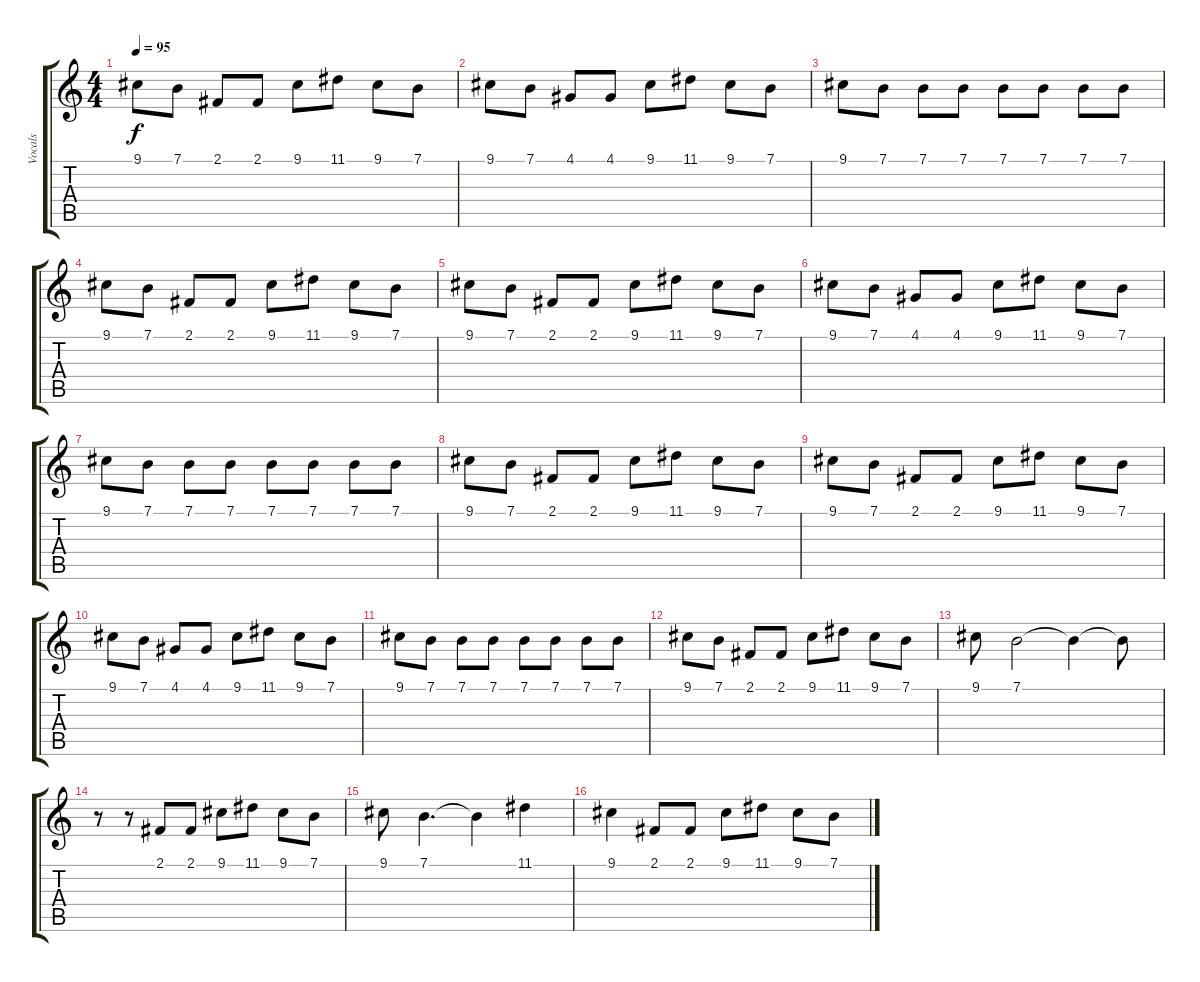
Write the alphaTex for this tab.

\track ("Vocals" "Vocals") {instrument tremolostrings}
\staff {score tabs}
\tuning (E4 B3 G3 D3 A2 E2) {hide}
\ts (4 4)
\tempo 95
\clef g2
\ks c
9.1.8{dy f} 7.1.8 2.1.8 2.1.8 9.1.8 11.1.8 9.1.8 7.1.8 |
9.1.8 7.1.8 4.1.8 4.1.8 9.1.8 11.1.8 9.1.8 7.1.8 |
9.1.8 7.1.8 7.1.8 7.1.8 7.1.8 7.1.8 7.1.8 7.1.8 |
9.1.8 7.1.8 2.1.8 2.1.8 9.1.8 11.1.8 9.1.8 7.1.8 |
9.1.8 7.1.8 2.1.8 2.1.8 9.1.8 11.1.8 9.1.8 7.1.8 |
9.1.8 7.1.8 4.1.8 4.1.8 9.1.8 11.1.8 9.1.8 7.1.8 |
9.1.8 7.1.8 7.1.8 7.1.8 7.1.8 7.1.8 7.1.8 7.1.8 |
9.1.8 7.1.8 2.1.8 2.1.8 9.1.8 11.1.8 9.1.8 7.1.8 |
9.1.8 7.1.8 2.1.8 2.1.8 9.1.8 11.1.8 9.1.8 7.1.8 |
9.1.8 7.1.8 4.1.8 4.1.8 9.1.8 11.1.8 9.1.8 7.1.8 |
9.1.8 7.1.8 7.1.8 7.1.8 7.1.8 7.1.8 7.1.8 7.1.8 |
9.1.8 7.1.8 2.1.8 2.1.8 9.1.8 11.1.8 9.1.8 7.1.8 |
9.1.8 7.1.2 7.1{t}.4 7.1{t}.8 |
r.8 r.8 2.1.8 2.1.8 9.1.8 11.1.8 9.1.8 7.1.8 |
9.1.8 7.1.4{d} 7.1{t}.4 11.1.4 |
9.1.4 2.1.8 2.1.8 9.1.8 11.1.8 9.1.8 7.1.8
